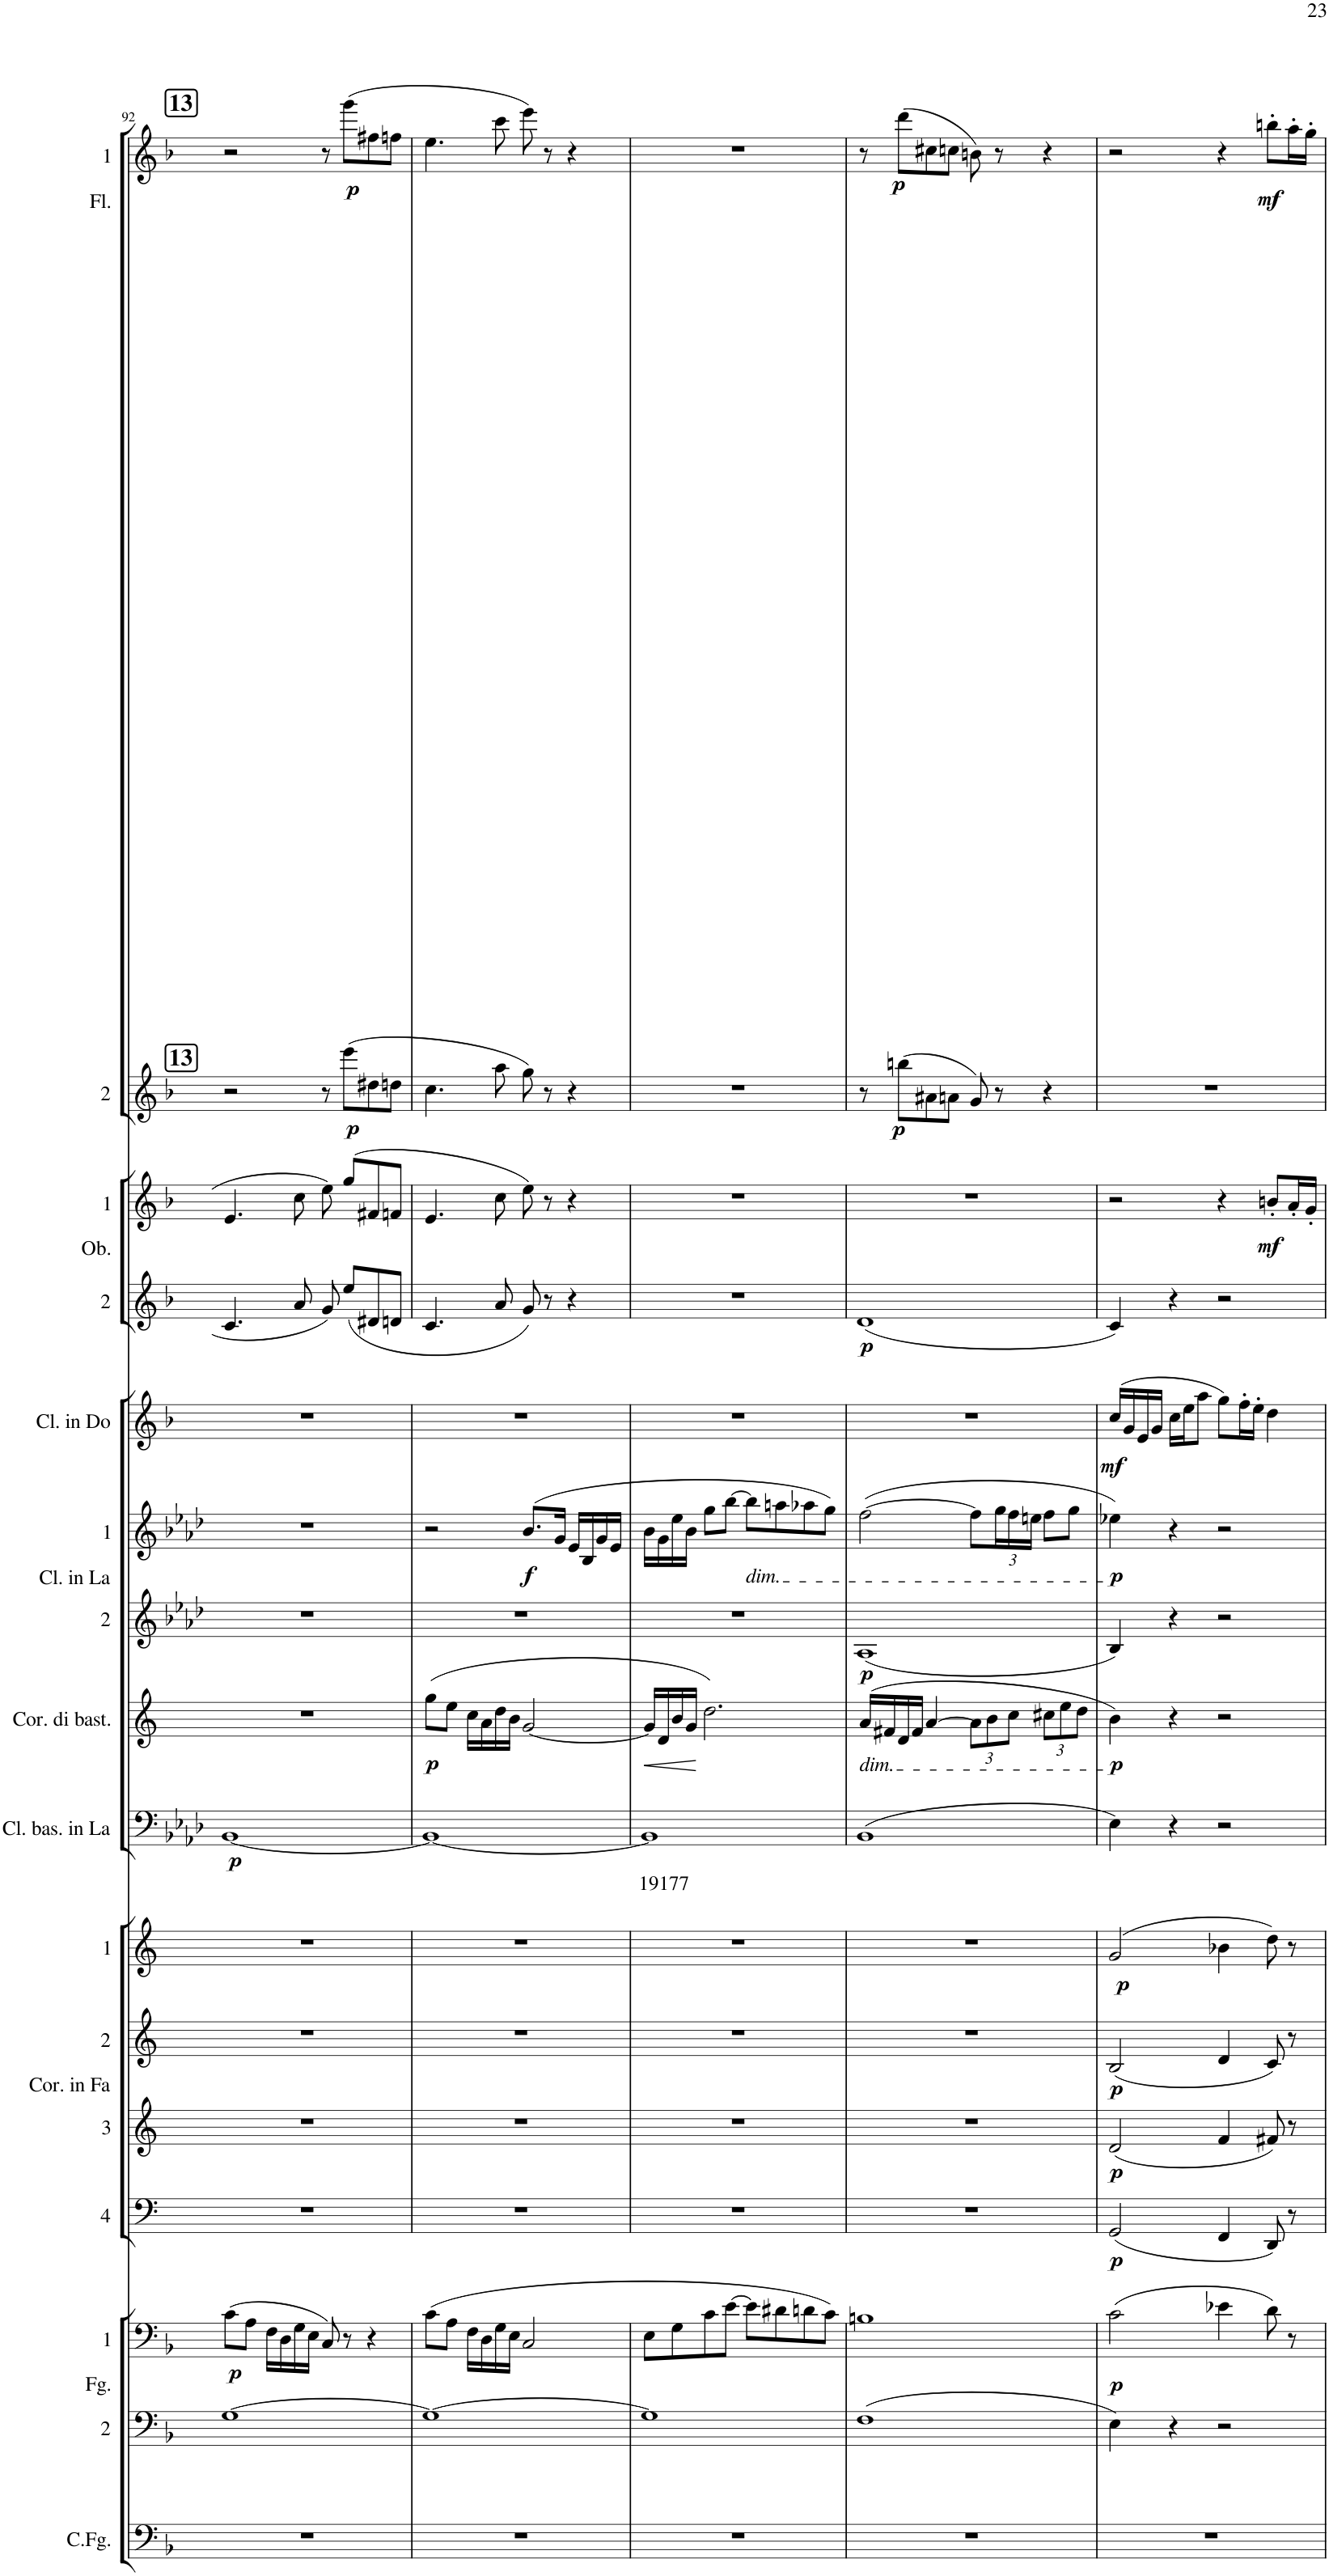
**kern	**kern	**kern	**dynam	**kern	**dynam	**kern	**dynam	**kern	**dynam	**kern	**dynam	**kern	**dynam	**kern	**dynam	**kern	**dynam	**kern	**dynam	**kern	**dynam	**kern	**dynam	**kern	**dynam	**kern	**dynam	**kern	**dynam
*part16	*part15	*part14	*part14	*part13	*part13	*part12	*part12	*part11	*part11	*part10	*part10	*part9	*part9	*part8	*part8	*part7	*part7	*part6	*part6	*part5	*part5	*part4	*part4	*part3	*part3	*part2	*part2	*part1	*part1
*staff16	*staff15	*staff14	*staff14	*staff13	*staff13	*staff12	*staff12	*staff11	*staff11	*staff10	*staff10	*staff9	*staff9	*staff8	*staff8	*staff7	*staff7	*staff6	*staff6	*staff5	*staff5	*staff4	*staff4	*staff3	*staff3	*staff2	*staff2	*staff1	*staff1
*I"Contrafagotto	*I"2	*I"1  Fagotti	*	*I"4	*	*I"3	*	*I"2  Corni in Fa	*	*I"1	*	*I"Clarinetto basso in La	*	*I"Corno di bassetto	*	*I"2	*	*I"1  Clarinetti in La	*	*I"Clarinetto in Do	*	*I"2	*	*I"1  Oboi	*	*I"2	*	*I"1  Flauti	*
*I'C.Fg.	*	*I'1  Fg.	*	*	*	*	*	*I'2  Cor. in Fa	*	*	*	*I'Cl. bas. in La	*	*I'Cor. di bast.	*	*	*	*I'1  Cl. in La	*	*I'Cl. in Do	*	*	*	*I'1  Ob.	*	*	*	*I'1  Fl.	*
!!LO:PB:g=z
*clefF4	*clefF4	*clefF4	*	*clefF4	*	*clefG2	*	*clefG2	*	*clefG2	*	*clefF4	*	*clefG2	*	*clefG2	*	*clefG2	*	*clefG2	*	*clefG2	*	*clefG2	*	*clefG2	*	*clefG2	*
*Trd7c12	*	*	*	*Trd4c7	*	*Trd4c7	*	*Trd4c7	*	*Trd4c7	*	*Trd2c3	*	*Trd4c7	*	*Trd2c3	*	*Trd2c3	*	*Trd1c2	*	*	*	*	*	*	*	*	*
*k[b-]	*k[b-]	*k[b-]	*	*k[]	*	*k[]	*	*k[]	*	*k[]	*	*k[b-e-a-d-]	*	*k[]	*	*k[b-e-a-d-]	*	*k[b-e-a-d-]	*	*k[b-]	*	*k[b-]	*	*k[b-]	*	*k[b-]	*	*k[b-]	*
*M4/4	*M4/4	*M4/4	*	*M4/4	*	*M4/4	*	*M4/4	*	*M4/4	*	*M4/4	*	*M4/4	*	*M4/4	*	*M4/4	*	*M4/4	*	*M4/4	*	*M4/4	*	*M4/4	*	*M4/4	*
*met(c)	*met(c)	*met(c)	*	*met(c)	*	*met(c)	*	*met(c)	*	*met(c)	*	*met(c)	*	*met(c)	*	*met(c)	*	*met(c)	*	*met(c)	*	*	*	*	*	*met(c)	*	*met(c)	*
!!LO:REH:place=s1:b:B:cj:fs=14:t=13
!!LO:REH:place=s1:a:B:cj:fs=14:t=13
=92	=92	=92	=92	=92	=92	=92	=92	=92	=92	=92	=92	=92	=92	=92	=92	=92	=92	=92	=92	=92	=92	=92	=92	=92	=92	=92	=92	=92	=92
!	!	!	!LO:DY:b	!	!	!	!	!	!	!	!	!	!LO:DY:b	!	!	!	!	!	!	!	!	!	!	!	!	!	!	!	!
1r	[1G	(8c\L	p	1r	.	1r	.	1r	.	1r	.	[1BB-	p	1r	.	1r	.	1r	.	1r	.	4.c/	.	4.e/	.	2r	.	2r	.
.	.	8A\J	.	.	.	.	.	.	.	.	.	.	.	.	.	.	.	.	.	.	.	.	.	.	.	.	.	.	.
.	.	16F\LL	.	.	.	.	.	.	.	.	.	.	.	.	.	.	.	.	.	.	.	.	.	.	.	.	.	.	.
.	.	16D\	.	.	.	.	.	.	.	.	.	.	.	.	.	.	.	.	.	.	.	.	.	.	.	.	.	.	.
.	.	16G\	.	.	.	.	.	.	.	.	.	.	.	.	.	.	.	.	.	.	.	8a/	.	8cc\	.	.	.	.	.
.	.	16E\JJ	.	.	.	.	.	.	.	.	.	.	.	.	.	.	.	.	.	.	.	.	.	.	.	.	.	.	.
.	.	8C/)	.	.	.	.	.	.	.	.	.	.	.	.	.	.	.	.	.	.	.	8g/	.	8ee\	.	8r	.	8r	.
!	!	!	!	!	!	!	!	!	!	!	!	!	!	!	!	!	!	!	!	!	!	!	!	!	!	!	!LO:DY:b	!	!LO:DY:b
.	.	8r	.	.	.	.	.	.	.	.	.	.	.	.	.	.	.	.	.	.	.	(8ee/L	.	(8gg/L	.	(8eee\L	p	(8ggg\L	p
.	.	4r	.	.	.	.	.	.	.	.	.	.	.	.	.	.	.	.	.	.	.	8d#X/	.	8f#X/	.	8dd#X\	.	8ff#X\	.
.	.	.	.	.	.	.	.	.	.	.	.	.	.	.	.	.	.	.	.	.	.	8dn/J	.	8fn/J	.	8ddn\J	.	8ffn\J	.
=93	=93	=93	=93	=93	=93	=93	=93	=93	=93	=93	=93	=93	=93	=93	=93	=93	=93	=93	=93	=93	=93	=93	=93	=93	=93	=93	=93	=93	=93
!	!	!	!	!	!	!	!	!	!	!	!	!	!	!	!LO:DY:b	!	!	!	!	!	!	!	!	!	!	!	!	!	!
1r	1G_	(8c\L	.	1r	.	1r	.	1r	.	1r	.	1BB-_	.	(8gg\L	p	1r	.	2r	.	1r	.	4.c/	.	4.e/	.	4.cc\	.	4.ee\	.
.	.	8A\J	.	.	.	.	.	.	.	.	.	.	.	8ee\J	.	.	.	.	.	.	.	.	.	.	.	.	.	.	.
.	.	16F\LL	.	.	.	.	.	.	.	.	.	.	.	16cc\LL	.	.	.	.	.	.	.	.	.	.	.	.	.	.	.
.	.	16D\	.	.	.	.	.	.	.	.	.	.	.	16a\	.	.	.	.	.	.	.	.	.	.	.	.	.	.	.
.	.	16G\	.	.	.	.	.	.	.	.	.	.	.	16dd\	.	.	.	.	.	.	.	8a/	.	8cc\	.	8aa\	.	8ccc\	.
.	.	16E\JJ	.	.	.	.	.	.	.	.	.	.	.	16b\JJ	.	.	.	.	.	.	.	.	.	.	.	.	.	.	.
!	!	!	!	!	!	!	!	!	!	!	!	!	!	!	!	!	!	!	!LO:DY:b	!	!	!	!	!	!	!	!	!	!
.	.	2C/	.	.	.	.	.	.	.	.	.	.	.	[2g/	.	.	.	(8.b-/L	f	.	.	8g/)	.	8ee\)	.	8gg\)	.	8eee\)	.
.	.	.	.	.	.	.	.	.	.	.	.	.	.	.	.	.	.	.	.	.	.	8r	.	8r	.	8r	.	8r	.
.	.	.	.	.	.	.	.	.	.	.	.	.	.	.	.	.	.	16g/Jk	.	.	.	.	.	.	.	.	.	.	.
.	.	.	.	.	.	.	.	.	.	.	.	.	.	.	.	.	.	16e-/LL	.	.	.	4r	.	4r	.	4r	.	4r	.
.	.	.	.	.	.	.	.	.	.	.	.	.	.	.	.	.	.	16B-/	.	.	.	.	.	.	.	.	.	.	.
.	.	.	.	.	.	.	.	.	.	.	.	.	.	.	.	.	.	16g/	.	.	.	.	.	.	.	.	.	.	.
.	.	.	.	.	.	.	.	.	.	.	.	.	.	.	.	.	.	16e-/JJ	.	.	.	.	.	.	.	.	.	.	.
=94	=94	=94	=94	=94	=94	=94	=94	=94	=94	=94	=94	=94	=94	=94	=94	=94	=94	=94	=94	=94	=94	=94	=94	=94	=94	=94	=94	=94	=94
!	!	!	!	!	!	!	!	!	!	!	!	!	!	!	!LO:HP:b	!	!	!	!	!	!	!	!	!	!	!	!	!	!
1r	1G]	8E\L	.	1r	.	1r	.	1r	.	1r	.	1BB-]	.	16g/LL]	<	1r	.	16b-\LL	.	1r	.	1r	.	1r	.	1r	.	1r	.
.	.	.	.	.	.	.	.	.	.	.	.	.	.	16d/	.	.	.	16g\	.	.	.	.	.	.	.	.	.	.	.
.	.	8G\	.	.	.	.	.	.	.	.	.	.	.	16b/	.	.	.	16ee-\	.	.	.	.	.	.	.	.	.	.	.
.	.	.	.	.	.	.	.	.	.	.	.	.	.	16g/JJ	.	.	.	16b-\JJ	.	.	.	.	.	.	.	.	.	.	.
.	.	8c\	.	.	.	.	.	.	.	.	.	.	.	2.dd\)	[	.	.	8gg\L	.	.	.	.	.	.	.	.	.	.	.
.	.	[8e\J	.	.	.	.	.	.	.	.	.	.	.	.	.	.	.	[8bb-\J	.	.	.	.	.	.	.	.	.	.	.
!	!	!	!	!	!	!	!	!	!	!	!	!	!	!	!	!	!	!LO:TX:b:i:t=dim.	!	!	!	!	!	!	!	!	!	!	!
.	.	8e\L]	.	.	.	.	.	.	.	.	.	.	.	.	.	.	.	8bb-\L]	.	.	.	.	.	.	.	.	.	.	.
.	.	8d#X\	.	.	.	.	.	.	.	.	.	.	.	.	.	.	.	8aan\	.	.	.	.	.	.	.	.	.	.	.
.	.	8dn\	.	.	.	.	.	.	.	.	.	.	.	.	.	.	.	8aa-X\	.	.	.	.	.	.	.	.	.	.	.
.	.	8c\J)	.	.	.	.	.	.	.	.	.	.	.	.	.	.	.	8gg\J)	.	.	.	.	.	.	.	.	.	.	.
=95	=95	=95	=95	=95	=95	=95	=95	=95	=95	=95	=95	=95	=95	=95	=95	=95	=95	=95	=95	=95	=95	=95	=95	=95	=95	=95	=95	=95	=95
!	!	!	!	!	!	!	!	!	!	!	!	!	!	!LO:TX:b:i:t=dim.	!	!	!	!	!	!	!	!	!	!	!	!	!	!	!
!	!	!	!	!	!	!	!	!	!	!	!	!	!	!	!	!	!LO:DY:b	!	!	!	!	!	!LO:DY:b	!	!	!	!	!	!
1r	(1F	1Bn	.	1r	.	1r	.	1r	.	1r	.	(1BB-	.	(16a/LL	.	(1A-	p	([2ff\	.	1r	.	(1d	p	1r	.	8r	.	8r	.
.	.	.	.	.	.	.	.	.	.	.	.	.	.	16f#X/	.	.	.	.	.	.	.	.	.	.	.	.	.	.	.
!	!	!	!	!	!	!	!	!	!	!	!	!	!	!	!	!	!	!	!	!	!	!	!	!	!	!	!LO:DY:b	!	!LO:DY:b
.	.	.	.	.	.	.	.	.	.	.	.	.	.	16d/	.	.	.	.	.	.	.	.	.	.	.	(8bbn\L	p	(8ddd\L	p
.	.	.	.	.	.	.	.	.	.	.	.	.	.	16f#/JJ	.	.	.	.	.	.	.	.	.	.	.	.	.	.	.
.	.	.	.	.	.	.	.	.	.	.	.	.	.	[4a/	.	.	.	.	.	.	.	.	.	.	.	8a#X\	.	8cc#X\	.
.	.	.	.	.	.	.	.	.	.	.	.	.	.	.	.	.	.	.	.	.	.	.	.	.	.	8an\J	.	8ccn\J	.
*	*	*	*	*	*	*	*	*	*	*	*	*	*	*Xbrackettup	*	*	*	*	*	*	*	*	*	*	*	*	*	*	*
.	.	.	.	.	.	.	.	.	.	.	.	.	.	12a\L]	.	.	.	8ff\L]	.	.	.	.	.	.	.	8g/)	.	8bn\)	.
.	.	.	.	.	.	.	.	.	.	.	.	.	.	12b\	.	.	.	.	.	.	.	.	.	.	.	.	.	.	.
*	*	*	*	*	*	*	*	*	*	*	*	*	*	*	*	*	*	*Xbrackettup	*	*	*	*	*	*	*	*	*	*	*
.	.	.	.	.	.	.	.	.	.	.	.	.	.	.	.	.	.	24gg\L	.	.	.	.	.	.	.	8r	.	8r	.
.	.	.	.	.	.	.	.	.	.	.	.	.	.	12cc\J	.	.	.	24ff\	.	.	.	.	.	.	.	.	.	.	.
.	.	.	.	.	.	.	.	.	.	.	.	.	.	.	.	.	.	24een\JJ	.	.	.	.	.	.	.	.	.	.	.
.	.	.	.	.	.	.	.	.	.	.	.	.	.	12cc#X\L	.	.	.	8ff\L	.	.	.	.	.	.	.	4r	.	4r	.
.	.	.	.	.	.	.	.	.	.	.	.	.	.	12ee\	.	.	.	.	.	.	.	.	.	.	.	.	.	.	.
.	.	.	.	.	.	.	.	.	.	.	.	.	.	.	.	.	.	8gg\J	.	.	.	.	.	.	.	.	.	.	.
.	.	.	.	.	.	.	.	.	.	.	.	.	.	12dd\J	.	.	.	.	.	.	.	.	.	.	.	.	.	.	.
=96	=96	=96	=96	=96	=96	=96	=96	=96	=96	=96	=96	=96	=96	=96	=96	=96	=96	=96	=96	=96	=96	=96	=96	=96	=96	=96	=96	=96	=96
!	!	!	!LO:DY:b	!	!LO:DY:b	!	!LO:DY:b	!	!LO:DY:b	!	!LO:DY:b	!	!	!	!LO:DY:b	!	!	!	!LO:DY:b	!	!LO:DY:b	!	!	!	!	!	!	!	!
1r	4E\)	(2c\	p	(2GG/	p	(2d/	p	(2B/	p	(2g/	p	4E-\)	.	4b\)	p	4B-/)	.	4ee-X\)	p	(16cc/LL	mf	4c/)	.	2r	.	1r	.	2r	.
.	.	.	.	.	.	.	.	.	.	.	.	.	.	.	.	.	.	.	.	16g/	.	.	.	.	.	.	.	.	.
.	.	.	.	.	.	.	.	.	.	.	.	.	.	.	.	.	.	.	.	16e/	.	.	.	.	.	.	.	.	.
.	.	.	.	.	.	.	.	.	.	.	.	.	.	.	.	.	.	.	.	16g/JJ	.	.	.	.	.	.	.	.	.
.	4r	.	.	.	.	.	.	.	.	.	.	4r	.	4r	.	4r	.	4r	.	16cc\LL	.	4r	.	.	.	.	.	.	.
.	.	.	.	.	.	.	.	.	.	.	.	.	.	.	.	.	.	.	.	16ee\J	.	.	.	.	.	.	.	.	.
.	.	.	.	.	.	.	.	.	.	.	.	.	.	.	.	.	.	.	.	8aa\J	.	.	.	.	.	.	.	.	.
.	2r	4e-X\	.	4FF/	.	4f/	.	4d/	.	4b-X\	.	2r	.	2r	.	2r	.	2r	.	8gg\L)	.	2r	.	4r	.	.	.	4r	.
.	.	.	.	.	.	.	.	.	.	.	.	.	.	.	.	.	.	.	.	16ff'\L	.	.	.	.	.	.	.	.	.
.	.	.	.	.	.	.	.	.	.	.	.	.	.	.	.	.	.	.	.	16ee'\JJ	.	.	.	.	.	.	.	.	.
!	!	!	!	!	!	!	!	!	!	!	!	!	!	!	!	!	!	!	!	!	!	!	!	!	!LO:DY:b	!	!	!	!LO:DY:b
.	.	8d\)	.	8DD/)	.	8f#X/)	.	8c/)	.	8dd\)	.	.	.	.	.	.	.	.	.	4dd\	.	.	.	8bn'/L	mf	.	.	8bbn'\L	mf
.	.	8r	.	8r	.	8r	.	8r	.	8r	.	.	.	.	.	.	.	.	.	.	.	.	.	16a'/L	.	.	.	16aa'\L	.
.	.	.	.	.	.	.	.	.	.	.	.	.	.	.	.	.	.	.	.	.	.	.	.	16g'/JJ	.	.	.	16gg'\JJ	.
=	=	=	=	=	=	=	=	=	=	=	=	=	=	=	=	=	=	=	=	=	=	=	=	=	=	=	=	=	=
*-	*-	*-	*-	*-	*-	*-	*-	*-	*-	*-	*-	*-	*-	*-	*-	*-	*-	*-	*-	*-	*-	*-	*-	*-	*-	*-	*-	*-	*-
